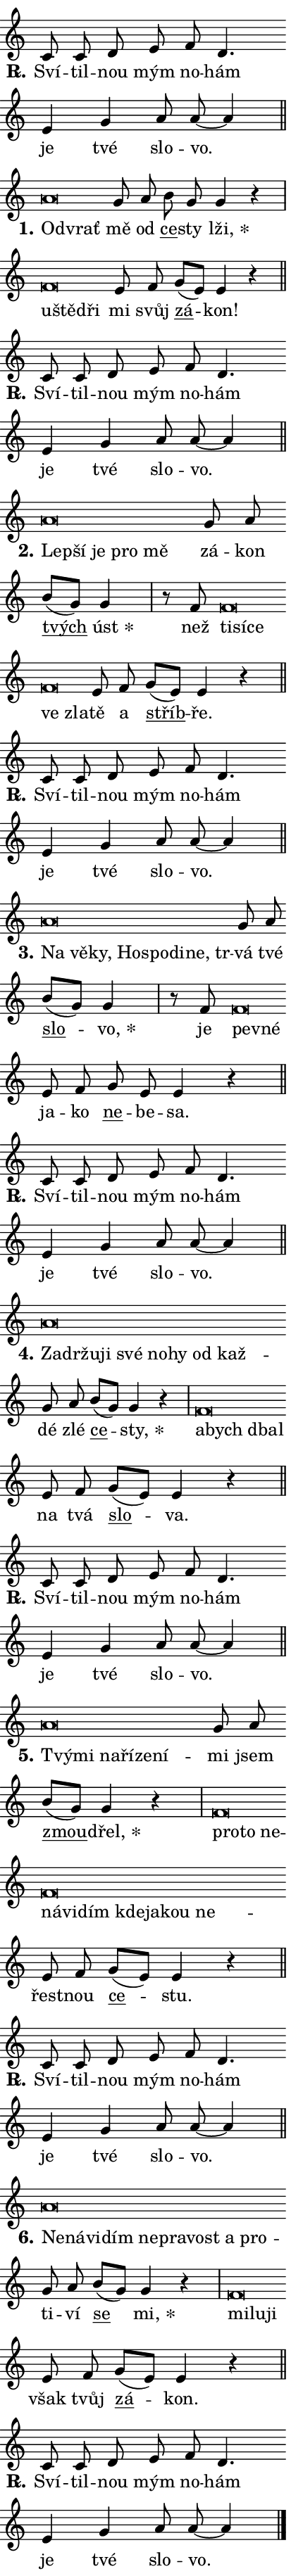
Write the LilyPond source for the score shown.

\version "2.24.0"
\header { tagline = "" }
\paper {
  indent = 0\cm
  top-margin = 0\cm
  right-margin = 0.13\cm % to fit lyric hyphens
  bottom-margin = 0\cm
  left-margin = 0\cm
  paper-width = 7\cm
  page-breaking = #ly:one-page-breaking
  system-system-spacing.basic-distance = #11
  score-system-spacing.basic-distance = #11
  ragged-last = ##f
}


%% Author: Thomas Morley
%% https://lists.gnu.org/archive/html/lilypond-user/2020-05/msg00002.html
#(define (line-position grob)
"Returns position of @var[grob} in current system:
   @code{'start}, if at first time-step
   @code{'end}, if at last time-step
   @code{'middle} otherwise
"
  (let* ((col (ly:item-get-column grob))
         (ln (ly:grob-object col 'left-neighbor))
         (rn (ly:grob-object col 'right-neighbor))
         (col-to-check-left (if (ly:grob? ln) ln col))
         (col-to-check-right (if (ly:grob? rn) rn col))
         (break-dir-left
           (and
             (ly:grob-property col-to-check-left 'non-musical #f)
             (ly:item-break-dir col-to-check-left)))
         (break-dir-right
           (and
             (ly:grob-property col-to-check-right 'non-musical #f)
             (ly:item-break-dir col-to-check-right))))
        (cond ((eqv? 1 break-dir-left) 'start)
              ((eqv? -1 break-dir-right) 'end)
              (else 'middle))))

#(define (tranparent-at-line-position vctor)
  (lambda (grob)
  "Relying on @code{line-position} select the relevant enry from @var{vctor}.
Used to determine transparency,"
    (case (line-position grob)
      ((end) (not (vector-ref vctor 0)))
      ((middle) (not (vector-ref vctor 1)))
      ((start) (not (vector-ref vctor 2))))))

noteHeadBreakVisibility =
#(define-music-function (break-visibility)(vector?)
"Makes @code{NoteHead}s transparent relying on @var{break-visibility}"
#{
  \override NoteHead.transparent =
    #(tranparent-at-line-position break-visibility)
#})

#(define delete-ledgers-for-transparent-note-heads
  (lambda (grob)
    "Reads whether a @code{NoteHead} is transparent.
If so this @code{NoteHead} is removed from @code{'note-heads} from
@var{grob}, which is supposed to be @code{LedgerLineSpanner}.
As a result ledgers are not printed for this @code{NoteHead}"
    (let* ((nhds-array (ly:grob-object grob 'note-heads))
           (nhds-list
             (if (ly:grob-array? nhds-array)
                 (ly:grob-array->list nhds-array)
                 '()))
           ;; Relies on the transparent-property being done before
           ;; Staff.LedgerLineSpanner.after-line-breaking is executed.
           ;; This is fragile ...
           (to-keep
             (remove
               (lambda (nhd)
                 (ly:grob-property nhd 'transparent #f))
               nhds-list)))
      ;; TODO find a better method to iterate over grob-arrays, similiar
      ;; to filter/remove etc for lists
      ;; For now rebuilt from scratch
      (set! (ly:grob-object grob 'note-heads)  '())
      (for-each
        (lambda (nhd)
          (ly:pointer-group-interface::add-grob grob 'note-heads nhd))
        to-keep))))

squashNotes = {
  \override NoteHead.X-extent = #'(-0.2 . 0.2)
  \override NoteHead.Y-extent = #'(-0.75 . 0)
  \override NoteHead.stencil =
    #(lambda (grob)
       (let ((pos (ly:grob-property grob 'staff-position)))
         (begin
           (if (< pos -7) (display "ERROR: Lower brevis then expected\n") (display "OK: Expected brevis position\n"))
           (if (<= pos -6) ly:text-interface::print ly:note-head::print))))
}
unSquashNotes = {
  \revert NoteHead.X-extent
  \revert NoteHead.Y-extent
  \revert NoteHead.stencil
}

hideNotes = \noteHeadBreakVisibility #begin-of-line-visible
unHideNotes = \noteHeadBreakVisibility #all-visible

% work-around for resetting accidentals
% https://lilypond.org/doc/v2.23/Documentation/notation/displaying-rhythms#unmetered-music
cadenzaMeasure = {
  \cadenzaOff
  \partial 1024 s1024
  \cadenzaOn
}

#(define-markup-command (accent layout props text) (markup?)
  "Underline accented syllable"
  (interpret-markup layout props
    #{\markup \override #'(offset . 4.3) \underline { #text }#}))

responsum = \markup \concat {
  "R" \hspace #-1.05 \path #0.1 #'((moveto 0 0.07) (lineto 0.9 0.8)) \hspace #0.05 "."
}

spaceSize = #0.6828661417322834 % exact space size for TeX Gyre Schola

\layout {
  \context {
    \Staff
    \remove "Time_signature_engraver"
    \override LedgerLineSpanner.after-line-breaking = #delete-ledgers-for-transparent-note-heads
  }
  \context {
    \Lyrics {
      \override LyricSpace.minimum-distance = \spaceSize
      \override LyricText.font-name = #"TeX Gyre Schola"
      \override LyricText.font-size = 1
      \override StanzaNumber.font-name = #"TeX Gyre Schola Bold"
      \override StanzaNumber.font-size = 1
    }
  }
  \context {
    \Score 
    \override NoteHead.text =
      #(lambda (grob) 
        (let ((pos (ly:grob-property grob 'staff-position)))
          #{\markup {
            \combine
              \halign #-0.55 \raise #(if (= pos -6) 0 0.5) \override #'(thickness . 2) \draw-line #'(3.2 . 0)
              \musicglyph "noteheads.sM1"
          }#}))
  }
}

% magnetic-lyrics.ily
%
%   written by
%     Jean Abou Samra <jean@abou-samra.fr>
%     Werner Lemberg <wl@gnu.org>
%
%   adapted by
%     Jiri Hon <jiri.hon@gmail.com>
%
% Version 2022-Apr-15

% https://www.mail-archive.com/lilypond-user@gnu.org/msg149350.html

#(define (Left_hyphen_pointer_engraver context)
   "Collect syllable-hyphen-syllable occurrences in lyrics and store
them in properties.  This engraver only looks to the left.  For
example, if the lyrics input is @code{foo -- bar}, it does the
following.

@itemize @bullet
@item
Set the @code{text} property of the @code{LyricHyphen} grob between
@q{foo} and @q{bar} to @code{foo}.

@item
Set the @code{left-hyphen} property of the @code{LyricText} grob with
text @q{foo} to the @code{LyricHyphen} grob between @q{foo} and
@q{bar}.
@end itemize

Use this auxiliary engraver in combination with the
@code{lyric-@/text::@/apply-@/magnetic-@/offset!} hook."
   (let ((hyphen #f)
         (text #f))
     (make-engraver
      (acknowledgers
       ((lyric-syllable-interface engraver grob source-engraver)
        (set! text grob)))
      (end-acknowledgers
       ((lyric-hyphen-interface engraver grob source-engraver)
        ;(when (not (grob::has-interface grob 'lyric-space-interface))
          (set! hyphen grob)));)
      ((stop-translation-timestep engraver)
       (when (and text hyphen)
         (ly:grob-set-object! text 'left-hyphen hyphen))
       (set! text #f)
       (set! hyphen #f)))))

#(define (lyric-text::apply-magnetic-offset! grob)
   "If the space between two syllables is less than the value in
property @code{LyricText@/.details@/.squash-threshold}, move the right
syllable to the left so that it gets concatenated with the left
syllable.

Use this function as a hook for
@code{LyricText@/.after-@/line-@/breaking} if the
@code{Left_@/hyphen_@/pointer_@/engraver} is active."
   (let ((hyphen (ly:grob-object grob 'left-hyphen #f)))
     (when hyphen
       (let ((left-text (ly:spanner-bound hyphen LEFT)))
         (when (grob::has-interface left-text 'lyric-syllable-interface)
           (let* ((common (ly:grob-common-refpoint grob left-text X))
                  (this-x-ext (ly:grob-extent grob common X))
                  (left-x-ext
                   (begin
                     ;; Trigger magnetism for left-text.
                     (ly:grob-property left-text 'after-line-breaking)
                     (ly:grob-extent left-text common X)))
                  ;; `delta` is the gap width between two syllables.
                  (delta (- (interval-start this-x-ext)
                            (interval-end left-x-ext)))
                  (details (ly:grob-property grob 'details))
                  (threshold (assoc-get 'squash-threshold details 0.2)))
             (when (< delta threshold)
               (let* (;; We have to manipulate the input text so that
                      ;; ligatures crossing syllable boundaries are not
                      ;; disabled.  For languages based on the Latin
                      ;; script this is essentially a beautification.
                      ;; However, for non-Western scripts it can be a
                      ;; necessity.
                      (lt (ly:grob-property left-text 'text))
                      (rt (ly:grob-property grob 'text))
                      (is-space (grob::has-interface hyphen 'lyric-space-interface))
                      (space (if is-space " " ""))
                      (extra-delta (if is-space spaceSize 0))
                      ;; Append new syllable.
                      (ltrt-space (if (and (string? lt) (string? rt))
                                (string-append lt space rt)
                                (make-concat-markup (list lt space rt))))
                      ;; Right-align `ltrt` to the right side.
                      (ltrt-space-markup (grob-interpret-markup
                               grob
                               (make-translate-markup
                                (cons (interval-length this-x-ext) 0)
                                (make-right-align-markup ltrt-space)))))
                 (begin
                   ;; Don't print `left-text`.
                   (ly:grob-set-property! left-text 'stencil #f)
                   ;; Set text and stencil (which holds all collected
                   ;; syllables so far) and shift it to the left.
                   (ly:grob-set-property! grob 'text ltrt-space)
                   (ly:grob-set-property! grob 'stencil ltrt-space-markup)
                   (ly:grob-translate-axis! grob (- (- delta extra-delta)) X))))))))))


#(define (lyric-hyphen::displace-bounds-first grob)
   ;; Make very sure this callback isn't triggered too early.
   (let ((left (ly:spanner-bound grob LEFT))
         (right (ly:spanner-bound grob RIGHT)))
     (ly:grob-property left 'after-line-breaking)
     (ly:grob-property right 'after-line-breaking)
     (ly:lyric-hyphen::print grob)))

squashThreshold = #0.4

\layout {
  \context {
    \Lyrics
    \consists #Left_hyphen_pointer_engraver
    \override LyricText.after-line-breaking =
      #lyric-text::apply-magnetic-offset!
    \override LyricHyphen.stencil = #lyric-hyphen::displace-bounds-first
    \override LyricText.details.squash-threshold = \squashThreshold
    \override LyricHyphen.minimum-distance = 0
    \override LyricHyphen.minimum-length = \squashThreshold
  }
}

squashText = \override LyricText.details.squash-threshold = 9999
unSquashText = \override LyricText.details.squash-threshold = \squashThreshold

leftText = \override LyricText.self-alignment-X = #LEFT
unLeftText = \revert LyricText.self-alignment-X

starOffset = #(lambda (grob) 
                (let ((x_offset (ly:self-alignment-interface::aligned-on-x-parent grob)))
                  (if (= x_offset 0) 0 (+ x_offset 1.2))))

star = #(define-music-function (syllable)(string?)
"Append star separator at the end of a syllable"
#{
  \once \override LyricText.X-offset = #starOffset
  \lyricmode { \markup {
    #syllable
    \override #'((font-name . "TeX Gyre Schola Bold")) \hspace #0.2 \lower #0.65 \larger "*"
  } }
#})

starAccent = #(define-music-function (syllable)(string?)
"Append star separator at the end of a syllable and make accent"
#{
  \once \override LyricText.X-offset = #starOffset
  \lyricmode { \markup {
    \accent #syllable
    \override #'((font-name . "TeX Gyre Schola Bold")) \hspace #0.2 \lower #0.65 \larger "*"
  } }
#})

breath = #(define-music-function (syllable)(string?)
"Append breathing indicator at the end of a syllable"
#{
  \lyricmode { \markup { #syllable "+" } }
#})

optionalBreath = #(define-music-function (syllable)(string?)
"Append optional breathing indicator at the end of a syllable"
#{
  \lyricmode { \markup { #syllable "(+)" } }
#})


\score {
    <<
        \new Voice = "melody" { \cadenzaOn \key c \major \relative { c'8 c d e f d4. \bar "" e4 g a8 a~ a4 \cadenzaMeasure \bar "||" \break } }
        \new Lyrics \lyricsto "melody" { \lyricmode { \set stanza = \responsum
Sví -- til -- nou mým no -- hám je tvé slo -- vo. } }
    >>
    \layout {}
}

\score {
    <<
        \new Voice = "melody" { \cadenzaOn \key c \major \relative { \squashNotes a'\breve*1/16 \hideNotes \breve*1/16 \bar "" \unHideNotes \unSquashNotes g8 a \bar "" b g g4 r \cadenzaMeasure \bar "|" \squashNotes f\breve*1/16 \hideNotes \breve*1/16 \breve*1/16 \bar "" \unHideNotes \unSquashNotes e8 f \bar "" g[( e)] e4 r \cadenzaMeasure \bar "||" \break } }
        \new Lyrics \lyricsto "melody" { \lyricmode { \set stanza = "1."
\leftText Od -- \squashText vrať \unLeftText \unSquashText mě od \markup \accent ce -- sty \star lži, \leftText u -- \squashText ště -- dři \unLeftText \unSquashText mi svůj \markup \accent zá -- kon! } }
    >>
    \layout {}
}

\score {
    <<
        \new Voice = "melody" { \cadenzaOn \key c \major \relative { c'8 c d e f d4. \bar "" e4 g a8 a~ a4 \cadenzaMeasure \bar "||" \break } }
        \new Lyrics \lyricsto "melody" { \lyricmode { \set stanza = \responsum
Sví -- til -- nou mým no -- hám je tvé slo -- vo. } }
    >>
    \layout {}
}

\score {
    <<
        \new Voice = "melody" { \cadenzaOn \key c \major \relative { \squashNotes a'\breve*1/16 \hideNotes \breve*1/16 \bar "" \breve*1/16 \bar "" \breve*1/16 \breve*1/16 \bar "" \unHideNotes \unSquashNotes g8 a \bar "" b[( g)] g4 \cadenzaMeasure \bar "|" r8 f8 \squashNotes f\breve*1/16 \hideNotes \breve*1/16 \bar "" \breve*1/16 \bar "" \breve*1/16 \breve*1/16 \bar "" \unHideNotes \unSquashNotes e8 f \bar "" g[( e)] e4 r \cadenzaMeasure \bar "||" \break } }
        \new Lyrics \lyricsto "melody" { \lyricmode { \set stanza = "2."
\leftText Lep -- \squashText ší je pro mě \unLeftText \unSquashText zá -- kon \markup \accent tvých \star úst než \leftText ti -- \squashText sí -- ce ve zla -- \unLeftText \unSquashText tě a \markup \accent stříb -- ře. } }
    >>
    \layout {}
}

\score {
    <<
        \new Voice = "melody" { \cadenzaOn \key c \major \relative { c'8 c d e f d4. \bar "" e4 g a8 a~ a4 \cadenzaMeasure \bar "||" \break } }
        \new Lyrics \lyricsto "melody" { \lyricmode { \set stanza = \responsum
Sví -- til -- nou mým no -- hám je tvé slo -- vo. } }
    >>
    \layout {}
}

\score {
    <<
        \new Voice = "melody" { \cadenzaOn \key c \major \relative { \squashNotes a'\breve*1/16 \hideNotes \breve*1/16 \bar "" \breve*1/16 \bar "" \breve*1/16 \bar "" \breve*1/16 \bar "" \breve*1/16 \bar "" \breve*1/16 \breve*1/16 \bar "" \unHideNotes \unSquashNotes g8 a \bar "" b[( g)] g4 \cadenzaMeasure \bar "|" r8 f8 \squashNotes f\breve*1/16 \hideNotes \breve*1/16 \bar "" \unHideNotes \unSquashNotes e8 f \bar "" g e e4 r \cadenzaMeasure \bar "||" \break } }
        \new Lyrics \lyricsto "melody" { \lyricmode { \set stanza = "3."
\leftText Na \squashText vě -- ky, Ho -- spo -- di -- ne, tr -- \unLeftText \unSquashText vá tvé \markup \accent slo -- \star vo, je \leftText pev -- \squashText né \unLeftText \unSquashText ja -- ko \markup \accent ne -- be -- sa. } }
    >>
    \layout {}
}

\score {
    <<
        \new Voice = "melody" { \cadenzaOn \key c \major \relative { c'8 c d e f d4. \bar "" e4 g a8 a~ a4 \cadenzaMeasure \bar "||" \break } }
        \new Lyrics \lyricsto "melody" { \lyricmode { \set stanza = \responsum
Sví -- til -- nou mým no -- hám je tvé slo -- vo. } }
    >>
    \layout {}
}

\score {
    <<
        \new Voice = "melody" { \cadenzaOn \key c \major \relative { \squashNotes a'\breve*1/16 \hideNotes \breve*1/16 \bar "" \breve*1/16 \bar "" \breve*1/16 \bar "" \breve*1/16 \bar "" \breve*1/16 \bar "" \breve*1/16 \bar "" \breve*1/16 \breve*1/16 \bar "" \unHideNotes \unSquashNotes g8 a \bar "" b[( g)] g4 r \cadenzaMeasure \bar "|" \squashNotes f\breve*1/16 \hideNotes \breve*1/16 \breve*1/16 \bar "" \unHideNotes \unSquashNotes e8 f \bar "" g[( e)] e4 r \cadenzaMeasure \bar "||" \break } }
        \new Lyrics \lyricsto "melody" { \lyricmode { \set stanza = "4."
\leftText Za -- \squashText dr -- žu -- ji své no -- hy od kaž -- \unLeftText \unSquashText dé zlé \markup \accent ce -- \star sty, \leftText a -- \squashText bych dbal \unLeftText \unSquashText na tvá \markup \accent slo -- va. } }
    >>
    \layout {}
}

\score {
    <<
        \new Voice = "melody" { \cadenzaOn \key c \major \relative { c'8 c d e f d4. \bar "" e4 g a8 a~ a4 \cadenzaMeasure \bar "||" \break } }
        \new Lyrics \lyricsto "melody" { \lyricmode { \set stanza = \responsum
Sví -- til -- nou mým no -- hám je tvé slo -- vo. } }
    >>
    \layout {}
}

\score {
    <<
        \new Voice = "melody" { \cadenzaOn \key c \major \relative { \squashNotes a'\breve*1/16 \hideNotes \breve*1/16 \bar "" \breve*1/16 \bar "" \breve*1/16 \bar "" \breve*1/16 \breve*1/16 \bar "" \unHideNotes \unSquashNotes g8 a \bar "" b[( g)] g4 r \cadenzaMeasure \bar "|" \squashNotes f\breve*1/16 \hideNotes \breve*1/16 \bar "" \breve*1/16 \bar "" \breve*1/16 \bar "" \breve*1/16 \bar "" \breve*1/16 \bar "" \breve*1/16 \bar "" \breve*1/16 \bar "" \breve*1/16 \breve*1/16 \bar "" \unHideNotes \unSquashNotes e8 f \bar "" g[( e)] e4 r \cadenzaMeasure \bar "||" \break } }
        \new Lyrics \lyricsto "melody" { \lyricmode { \set stanza = "5."
\leftText Tvý -- \squashText mi na -- ří -- ze -- ní -- \unLeftText \unSquashText mi jsem \markup \accent zmou -- \star dřel, \leftText pro -- \squashText to ne -- ná -- vi -- dím kde -- ja -- kou ne -- \unLeftText \unSquashText řest -- nou \markup \accent ce -- stu. } }
    >>
    \layout {}
}

\score {
    <<
        \new Voice = "melody" { \cadenzaOn \key c \major \relative { c'8 c d e f d4. \bar "" e4 g a8 a~ a4 \cadenzaMeasure \bar "||" \break } }
        \new Lyrics \lyricsto "melody" { \lyricmode { \set stanza = \responsum
Sví -- til -- nou mým no -- hám je tvé slo -- vo. } }
    >>
    \layout {}
}

\score {
    <<
        \new Voice = "melody" { \cadenzaOn \key c \major \relative { \squashNotes a'\breve*1/16 \hideNotes \breve*1/16 \bar "" \breve*1/16 \bar "" \breve*1/16 \bar "" \breve*1/16 \bar "" \breve*1/16 \bar "" \breve*1/16 \bar "" \breve*1/16 \breve*1/16 \bar "" \unHideNotes \unSquashNotes g8 a \bar "" b[( g)] g4 r \cadenzaMeasure \bar "|" \squashNotes f\breve*1/16 \hideNotes \breve*1/16 \breve*1/16 \bar "" \unHideNotes \unSquashNotes e8 f \bar "" g[( e)] e4 r \cadenzaMeasure \bar "||" \break } }
        \new Lyrics \lyricsto "melody" { \lyricmode { \set stanza = "6."
\leftText Ne -- \squashText ná -- vi -- dím ne -- pra -- vost a pro -- \unLeftText \unSquashText ti -- ví \markup \accent se \star mi, \leftText mi -- \squashText lu -- ji \unLeftText \unSquashText však tvůj \markup \accent zá -- kon. } }
    >>
    \layout {}
}

\score {
    <<
        \new Voice = "melody" { \cadenzaOn \key c \major \relative { c'8 c d e f d4. \bar "" e4 g a8 a~ a4 \cadenzaMeasure \bar "||" \break } \bar "|." }
        \new Lyrics \lyricsto "melody" { \lyricmode { \set stanza = \responsum
Sví -- til -- nou mým no -- hám je tvé slo -- vo. } }
    >>
    \layout {}
}
